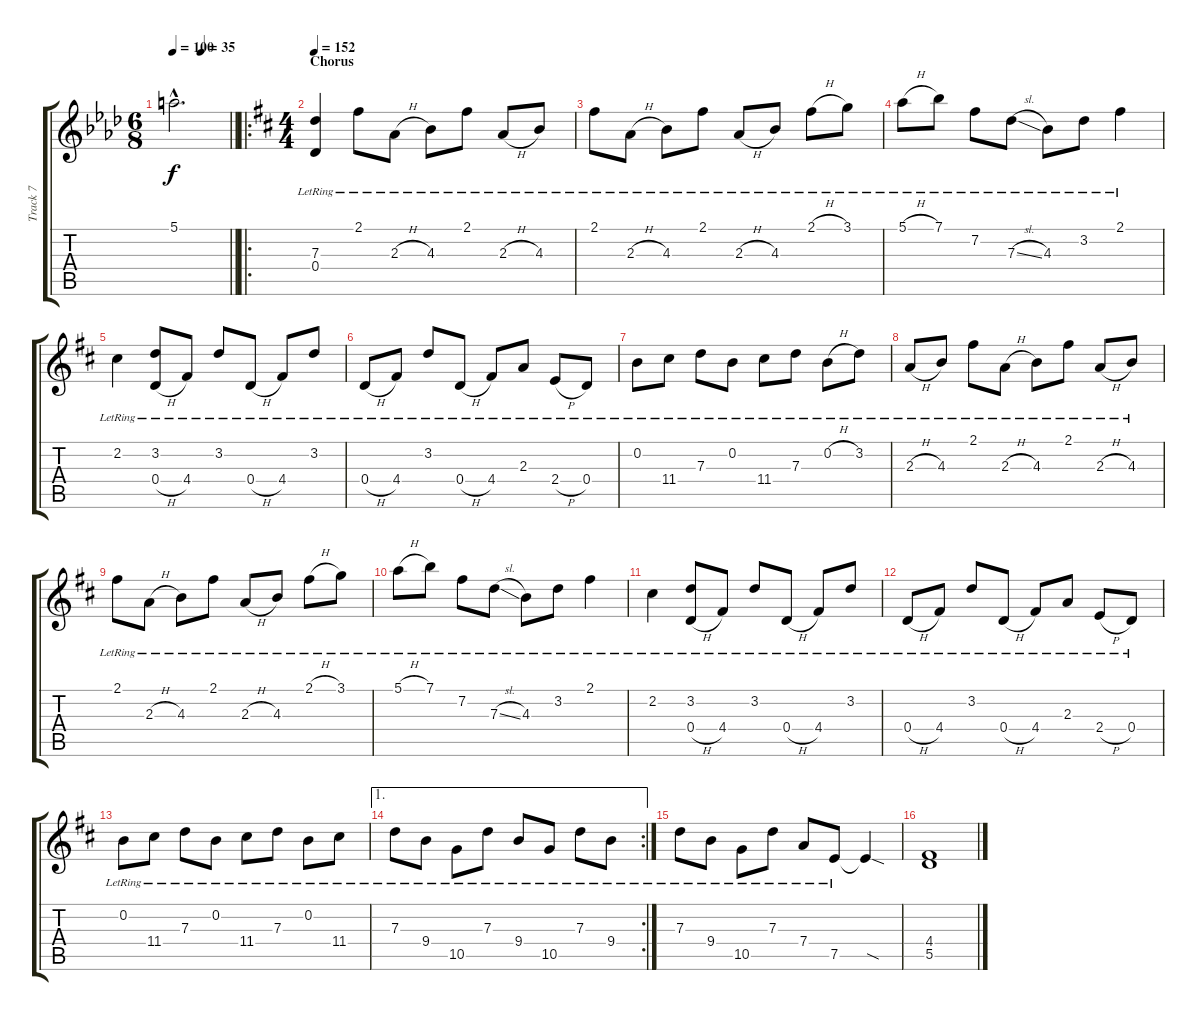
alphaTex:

\track ("Track 7" "Track 7") {instrument electricguitarjazz}
\staff {score tabs}
\tuning (E4 B3 G3 D3 A2 D2) {hide}
\ts (6 8)
\tempo 100
\tempo (35 0.5)
\clef g2
\barLineRight lightlight
\ks fminor
5.1{hac t}.2{d dy f} |
\ro
\ts (4 4)
\section ("" "Chorus")
\tempo 152
\ks d
(7.3{lr} 0.4{lr}).4 2.1{lr}.8 2.3{h lr}.8 4.3{lr}.8 2.1{lr}.8 2.3{h lr}.8 4.3{lr}.8 |
2.1{lr}.8 2.3{h lr}.8 4.3{lr}.8 2.1{lr}.8 2.3{h lr}.8 4.3{lr}.8 2.1{h lr}.8 3.1{lr}.8 |
5.1{h lr}.8 7.1{lr}.8 7.2{lr}.8 7.3{sl lr}.8 4.3{lr}.8 3.2{lr}.8 2.1{lr}.4 |
2.2{lr}.4 (3.2{lr} 0.4{h lr}).8 4.4{lr}.8 3.2{lr}.8 0.4{h lr}.8 4.4{lr}.8 3.2{lr}.8 |
0.4{h lr}.8 4.4{lr}.8 3.2{lr}.8 0.4{h lr}.8 4.4{lr}.8 2.3{lr}.8 2.4{h lr}.8 0.4{lr}.8 |
0.2{lr}.8 11.4{lr}.8 7.3{lr}.8 0.2{lr}.8 11.4{lr}.8 7.3{lr}.8 0.2{h lr}.8 3.2{lr}.8 |
2.3{h lr}.8 4.3{lr}.8 2.1{lr}.8 2.3{h lr}.8 4.3{lr}.8 2.1{lr}.8 2.3{h lr}.8 4.3{lr}.8 |
2.1{lr}.8 2.3{h lr}.8 4.3{lr}.8 2.1{lr}.8 2.3{h lr}.8 4.3{lr}.8 2.1{h lr}.8 3.1{lr}.8 |
5.1{h lr}.8 7.1{lr}.8 7.2{lr}.8 7.3{sl lr}.8 4.3{lr}.8 3.2{lr}.8 2.1{lr}.4 |
2.2{lr}.4 (3.2{lr} 0.4{h lr}).8 4.4{lr}.8 3.2{lr}.8 0.4{h lr}.8 4.4{lr}.8 3.2{lr}.8 |
0.4{h lr}.8 4.4{lr}.8 3.2{lr}.8 0.4{h lr}.8 4.4{lr}.8 2.3{lr}.8 2.4{h lr}.8 0.4{lr}.8 |
0.2{lr}.8 11.4{lr}.8 7.3{lr}.8 0.2{lr}.8 11.4{lr}.8 7.3{lr}.8 0.2{lr}.8 11.4{lr}.8 |
\ae 1
\rc 2
7.3{lr}.8 9.4{lr}.8 10.5{lr}.8 7.3{lr}.8 9.4{lr}.8 10.5{lr}.8 7.3{lr}.8 9.4{lr}.8 |
7.3{lr}.8 9.4{lr}.8 10.5{lr}.8 7.3{lr}.8 7.4{lr}.8 7.5{lr}.8 7.5{sod t}.4 |
(4.4 5.5).1
